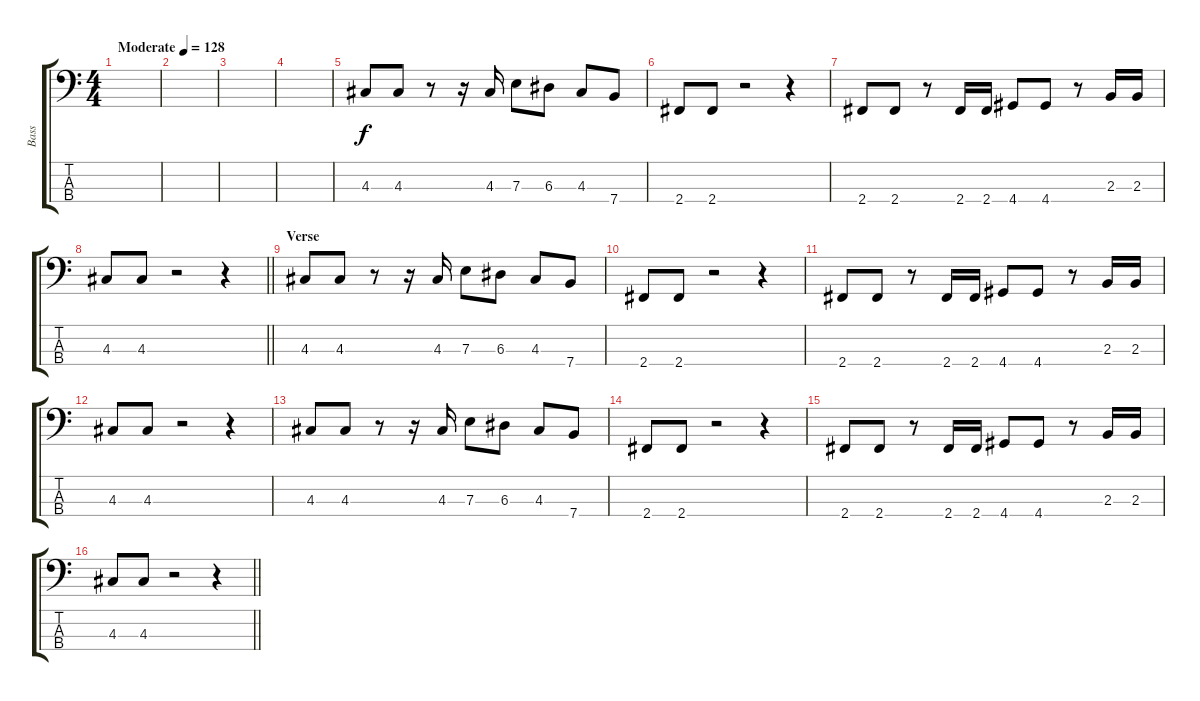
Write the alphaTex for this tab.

\track ("Bass" "Bass") {instrument electricbassfinger}
\staff {score tabs}
\tuning (G2 D2 A1 E1) {hide}
\ts (4 4)
\tempo (128 "Moderate")
\clef f4
\ks c
|
|
|
|
4.3.8 4.3.8 r.8 r.16 4.3.16 7.3.8 6.3.8 4.3.8 7.4.8 |
2.4.8 2.4.8 r.2 r.4 |
2.4.8 2.4.8 r.8 2.4.16 2.4.16 4.4.8 4.4.8 r.8 2.3.16 2.3.16 |
\barLineRight lightlight
4.3.8 4.3.8 r.2 r.4 |
\section ("" "Verse")
4.3.8 4.3.8 r.8 r.16 4.3.16 7.3.8 6.3.8 4.3.8 7.4.8 |
2.4.8 2.4.8 r.2 r.4 |
2.4.8 2.4.8 r.8 2.4.16 2.4.16 4.4.8 4.4.8 r.8 2.3.16 2.3.16 |
4.3.8 4.3.8 r.2 r.4 |
4.3.8 4.3.8 r.8 r.16 4.3.16 7.3.8 6.3.8 4.3.8 7.4.8 |
2.4.8 2.4.8 r.2 r.4 |
2.4.8 2.4.8 r.8 2.4.16 2.4.16 4.4.8 4.4.8 r.8 2.3.16 2.3.16 |
\barLineRight lightlight
4.3.8 4.3.8 r.2 r.4
